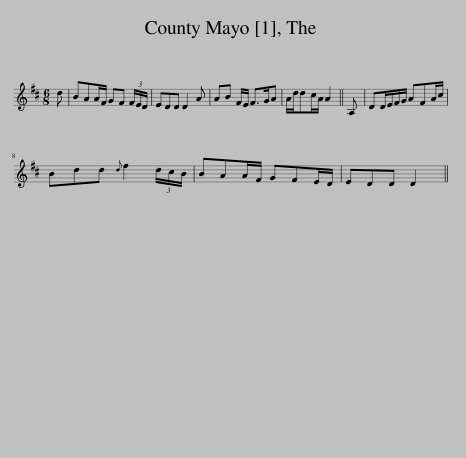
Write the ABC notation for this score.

X:1
L:1/8
M:6/8
I:linebreak $
K:D
V:1 treble
V:1
 d | BAA/F/ GF (3F/E/D/ | EDD D2 A | AB F/E/ F>GA | A/d/dc/A/ A2 || %5
 A, | DD/E/F/G/ AFA/c/ |$ Bdd{d} f2 (3d/c/B/ | BAA/F/ GFE/D/ | EDD D2 || %10
